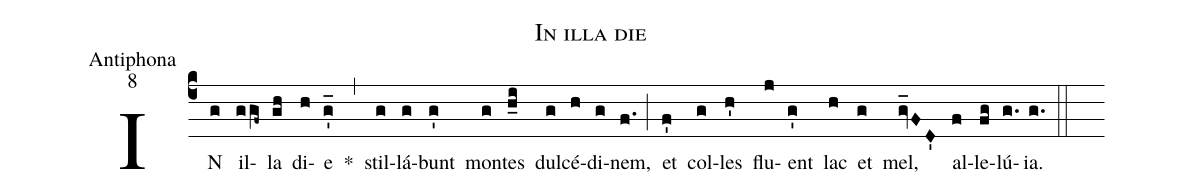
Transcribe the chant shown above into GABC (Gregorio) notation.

name:In illa die;
office-part:Antiphona;
mode:8;
%%
(c4) IN(g) il(ggf~)la(gh) di(h)e(g'_) *(,) stil(g)lá(g)bunt(g') mon(g)tes(h_i) dul(g)cé(h)di(g)nem,(f.) (;) et(f') col(g)les(h') flu(j)ent(g') lac(h) et(g) mel,(gv_FD') al(f)le(fg)lú(g.)ia.(g.) (::)
